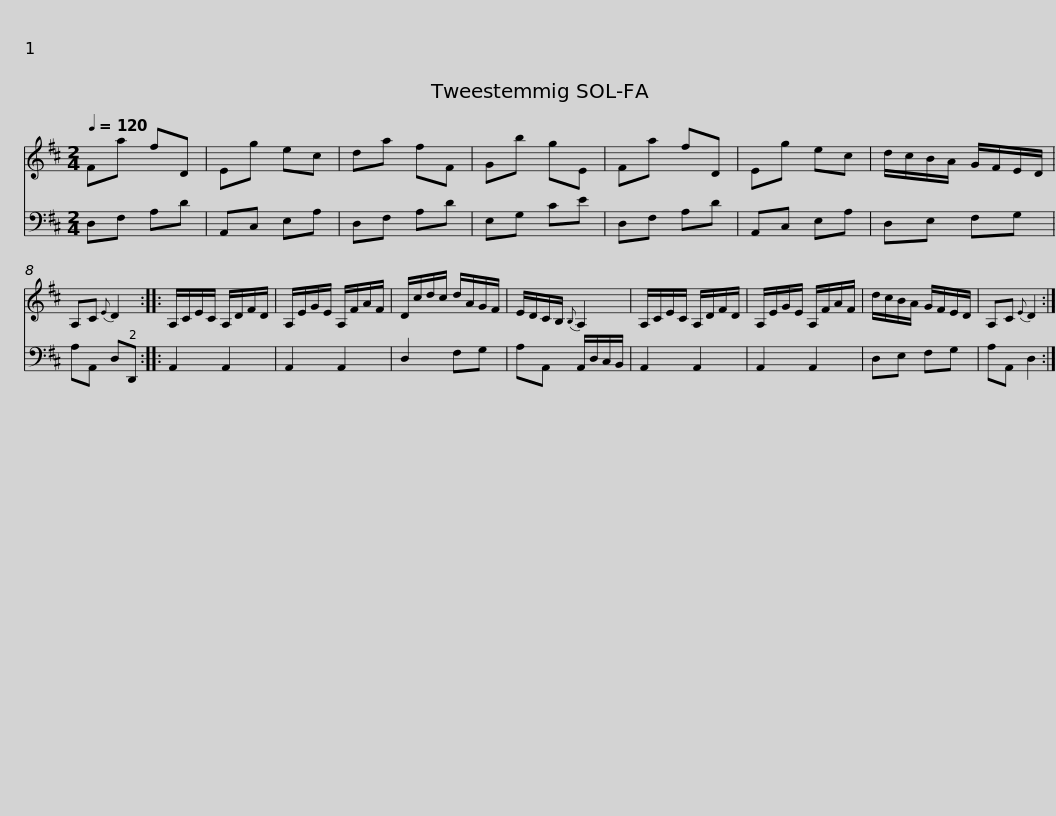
X:1
%%score 1 2
L:1/8
Q:1/4=120
M:2/4
I:linebreak $
K:D
V:1 treble
V:2 bass
V:1
 Fa fD | Eg ec | da fF | Gb gE |$ Fa fD | %5
 Eg ec | d/c/B/A/ G/F/E/D/ | A,C{E} D2 ::$ A,/C/E/C/ A,/D/F/D/ | A,/E/G/E/ A,/F/A/F/ | %10
 D/c/d/c/ d/A/G/F/ | E/D/C/B,/{B,} A,2 |$ A,/C/E/C/ A,/D/F/D/ | A,/E/G/E/ A,/F/A/F/ | d/c/B/A/ G/F/E/D/ | %15
 A,C{E} D2 :| %16
V:2
 D,F, A,D | A,,C, E,A, | D,F, A,D | E,G, CE |$ D,F, A,D | %5
 A,,C, E,A, | D,E, F,G, | A,A,, D,D,, ::$ A,,2 A,,2 | A,,2 A,,2 | %10
 D,2 F,G, | A,A,, A,,/D,/C,/B,,/ |$ A,,2 A,,2 | A,,2 A,,2 | D,E, F,G, | %15
 A,A,, D,2 :| %16
